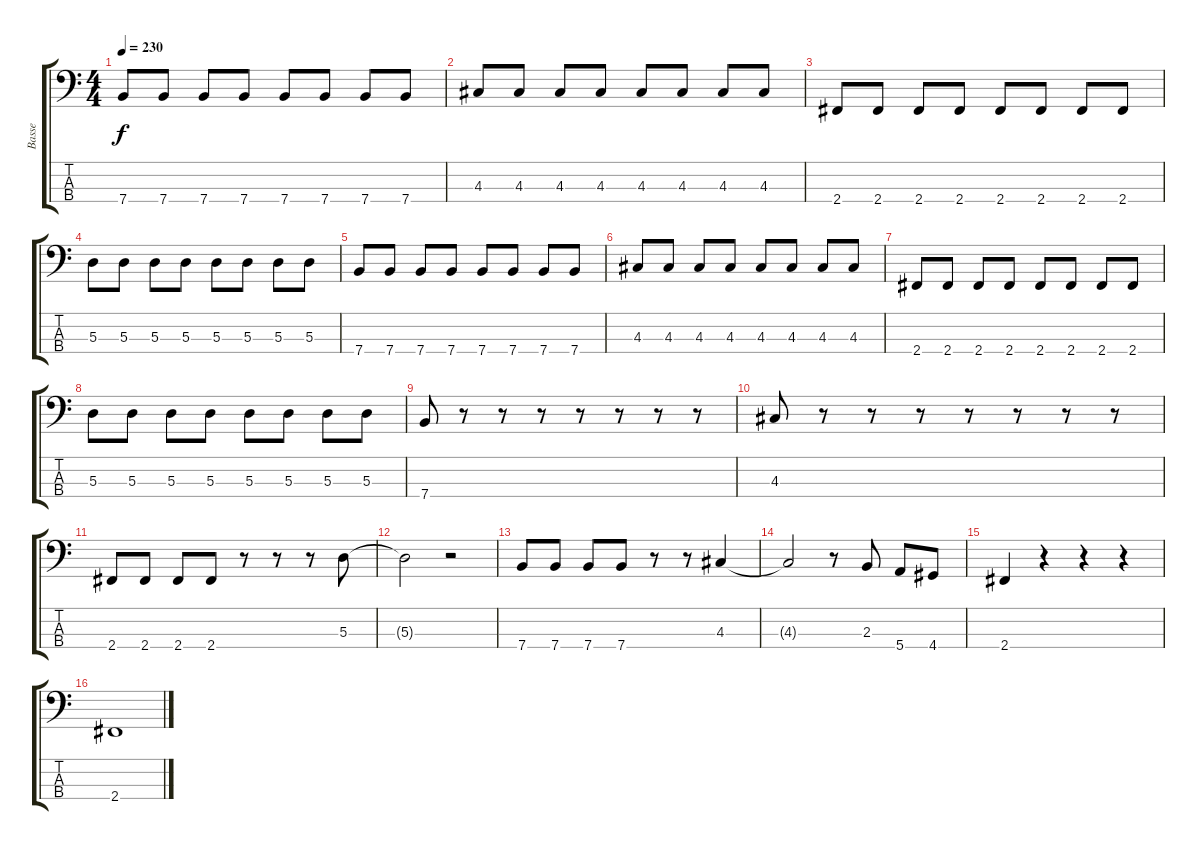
\track ("Basse" "Basse") {instrument electricbassfinger}
\staff {score tabs}
\tuning (G2 D2 A1 E1) {hide}
\ts (4 4)
\tempo 230
\clef f4
\ks c
7.4.8{dy f} 7.4.8 7.4.8 7.4.8 7.4.8 7.4.8 7.4.8 7.4.8 |
4.3.8 4.3.8 4.3.8 4.3.8 4.3.8 4.3.8 4.3.8 4.3.8 |
2.4.8 2.4.8 2.4.8 2.4.8 2.4.8 2.4.8 2.4.8 2.4.8 |
5.3.8 5.3.8 5.3.8 5.3.8 5.3.8 5.3.8 5.3.8 5.3.8 |
7.4.8 7.4.8 7.4.8 7.4.8 7.4.8 7.4.8 7.4.8 7.4.8 |
4.3.8 4.3.8 4.3.8 4.3.8 4.3.8 4.3.8 4.3.8 4.3.8 |
2.4.8 2.4.8 2.4.8 2.4.8 2.4.8 2.4.8 2.4.8 2.4.8 |
5.3.8 5.3.8 5.3.8 5.3.8 5.3.8 5.3.8 5.3.8 5.3.8 |
7.4.8 r.8 r.8 r.8 r.8 r.8 r.8 r.8 |
4.3.8 r.8 r.8 r.8 r.8 r.8 r.8 r.8 |
2.4.8 2.4.8 2.4.8 2.4.8 r.8 r.8 r.8 5.3.8 |
5.3{t}.2 r.2 |
7.4.8 7.4.8 7.4.8 7.4.8 r.8 r.8 4.3.4 |
4.3{t}.2 r.8 2.3.8 5.4.8 4.4.8 |
2.4.4 r.4 r.4 r.4 |
2.4.1
